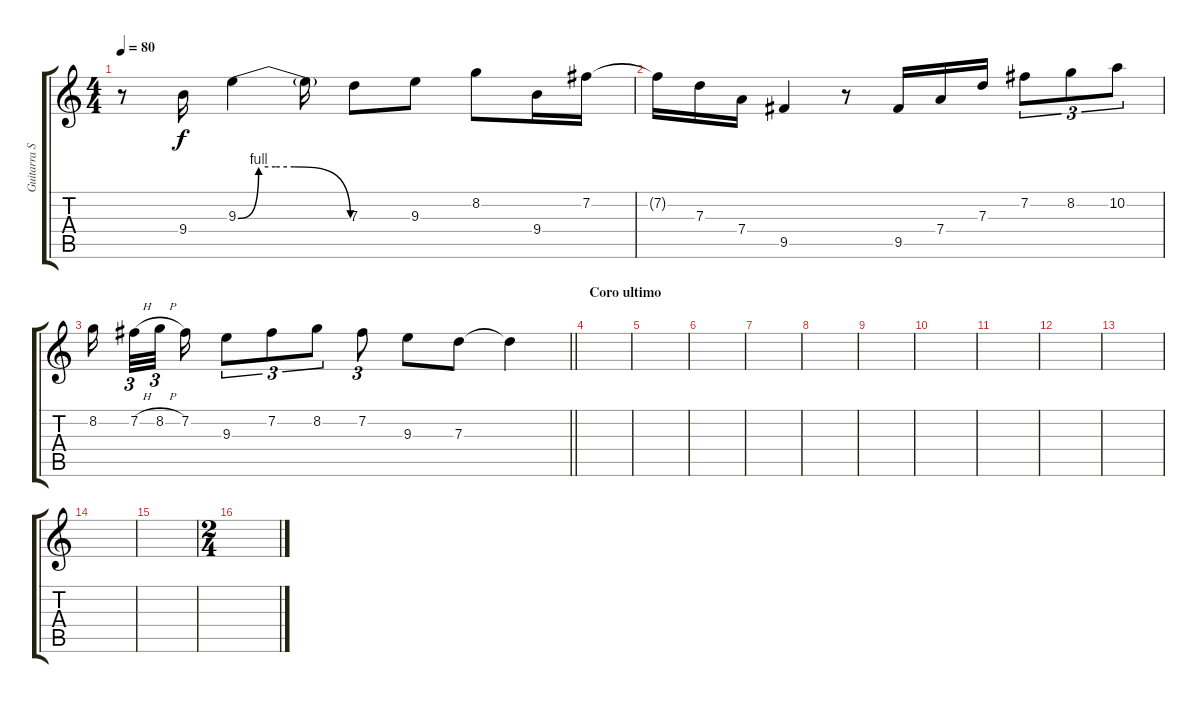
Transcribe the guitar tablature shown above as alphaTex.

\track ("Guitarra Solo" "Guitarra S") {instrument acousticguitarsteel}
\staff {score tabs}
\tuning (E4 B3 G3 D3 A2 E2) {hide}
\ts (4 4)
\tempo 80
\clef g2
\ks c
r.8{dy f} 9.4.16 9.3{be (custom 0 0 11 4 20 4 30 4 60 0)}.4 9.3{t}.16 7.3.8 9.3.8 8.2.8 9.4.16 7.2.16 |
7.2{t}.16 7.3.16 7.4.16 9.5.4 r.8 9.5.16 7.4.16 7.3.16 7.2.8{tu (3 2)} 8.2.8{tu (3 2)} 10.2.8{tu (3 2)} |
\barLineRight lightlight
8.2.16{beam splitsecondary} 7.2{h}.32{tu (3 2)} 8.2{h}.32{tu (3 2) beam splitsecondary} 7.2.16 9.3.8{tu (3 2)} 7.2.8{tu (3 2)} 8.2.8{tu (3 2)} 7.2.8{tu (3 2)} 9.3.8 7.3.8 7.3{t}.4 |
\section ("" "Coro ultimo")
|
|
|
|
|
|
|
|
|
|
|
|
\ts (2 4)
